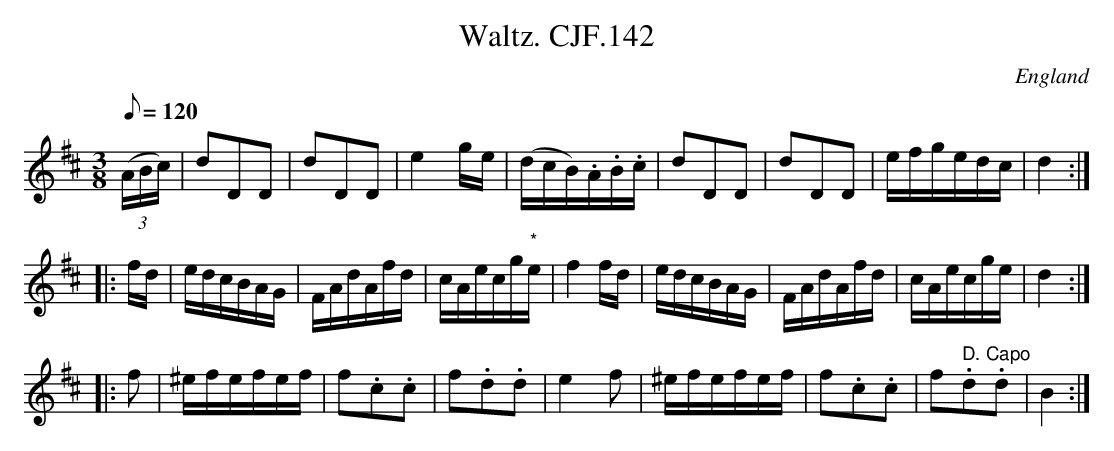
X:1
T:Waltz. CJF.142
L:1/16
M:3/8
O:England
Q:1/8=120
K:D
((3ABc)|d2D2D2|d2D2D2|e4ge|(dcB).A.B.c|\
d2D2D2|d2D2D2|efgedc|d4:|!
|:fd|edcBAG|FAdAfd|cAecg"*"e|f4fd|\
edcBAG|FAdAfd|cAecge|d4:|!
|:f2|^efefef|f2.c2.c2|f2.d2.d2|e4f2|\
^efefef|f2.c2.c2|f2" D. Capo".d2.d2|B4:|
